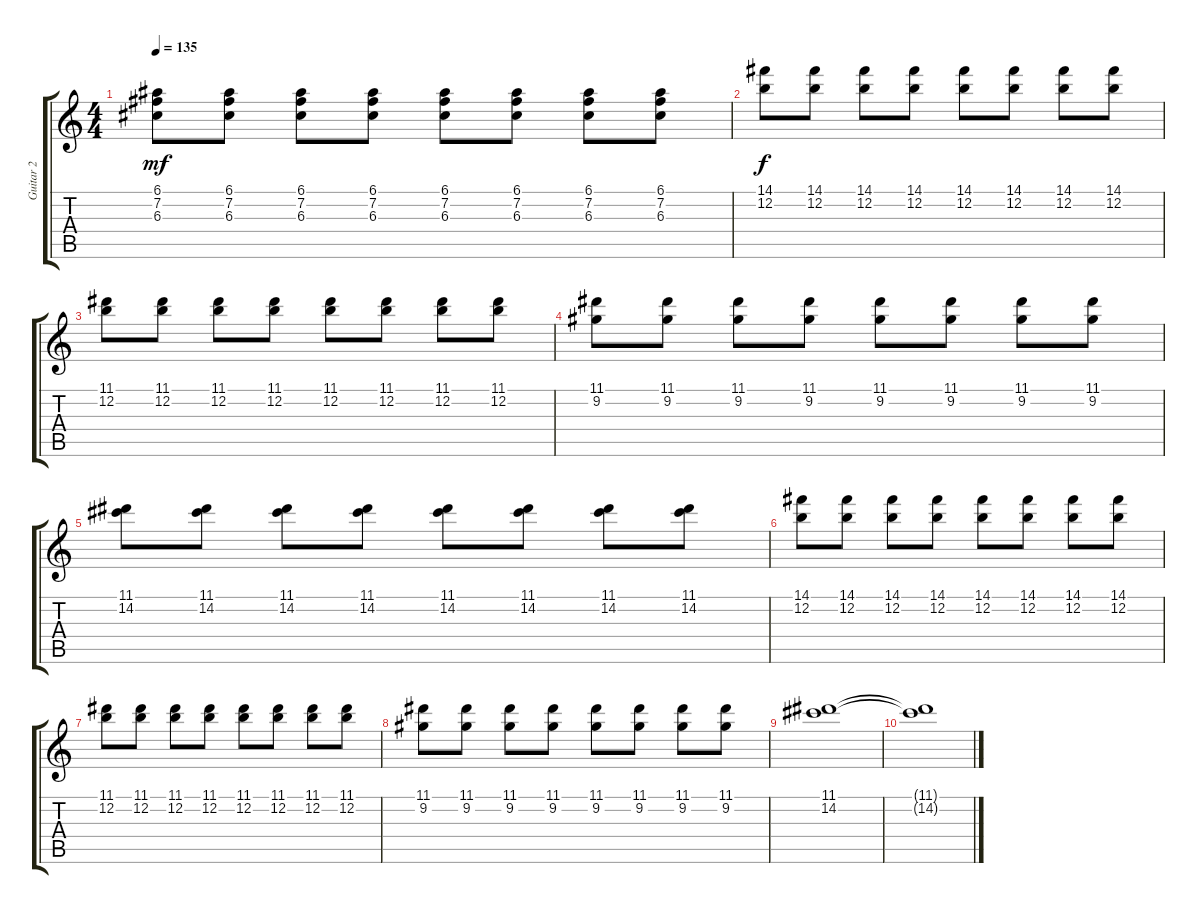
\track ("Guitar 2" "Guitar 2") {instrument electricguitarjazz}
\staff {score tabs}
\tuning (E4 B3 G3 D3 A2 E2) {hide}
\ts (4 4)
\tempo 135
\clef g2
\ks c
(6.1 7.2 6.3).8{dy mf} (6.1 7.2 6.3).8 (6.1 7.2 6.3).8 (6.1 7.2 6.3).8 (6.1 7.2 6.3).8 (6.1 7.2 6.3).8 (6.1 7.2 6.3).8 (6.1 7.2 6.3).8 |
(14.1 12.2).8{dy f} (14.1 12.2).8 (14.1 12.2).8 (14.1 12.2).8 (14.1 12.2).8 (14.1 12.2).8 (14.1 12.2).8 (14.1 12.2).8 |
(11.1 12.2).8 (11.1 12.2).8 (11.1 12.2).8 (11.1 12.2).8 (11.1 12.2).8 (11.1 12.2).8 (11.1 12.2).8 (11.1 12.2).8 |
(11.1 9.2).8 (11.1 9.2).8 (11.1 9.2).8 (11.1 9.2).8 (11.1 9.2).8 (11.1 9.2).8 (11.1 9.2).8 (11.1 9.2).8 |
(11.1 14.2).8 (11.1 14.2).8 (11.1 14.2).8 (11.1 14.2).8 (11.1 14.2).8 (11.1 14.2).8 (11.1 14.2).8 (11.1 14.2).8 |
(14.1 12.2).8 (14.1 12.2).8 (14.1 12.2).8 (14.1 12.2).8 (14.1 12.2).8 (14.1 12.2).8 (14.1 12.2).8 (14.1 12.2).8 |
(11.1 12.2).8 (11.1 12.2).8 (11.1 12.2).8 (11.1 12.2).8 (11.1 12.2).8 (11.1 12.2).8 (11.1 12.2).8 (11.1 12.2).8 |
(11.1 9.2).8 (11.1 9.2).8 (11.1 9.2).8 (11.1 9.2).8 (11.1 9.2).8 (11.1 9.2).8 (11.1 9.2).8 (11.1 9.2).8 |
(11.1 14.2).1 |
(11.1{t} 14.2{t}).1
